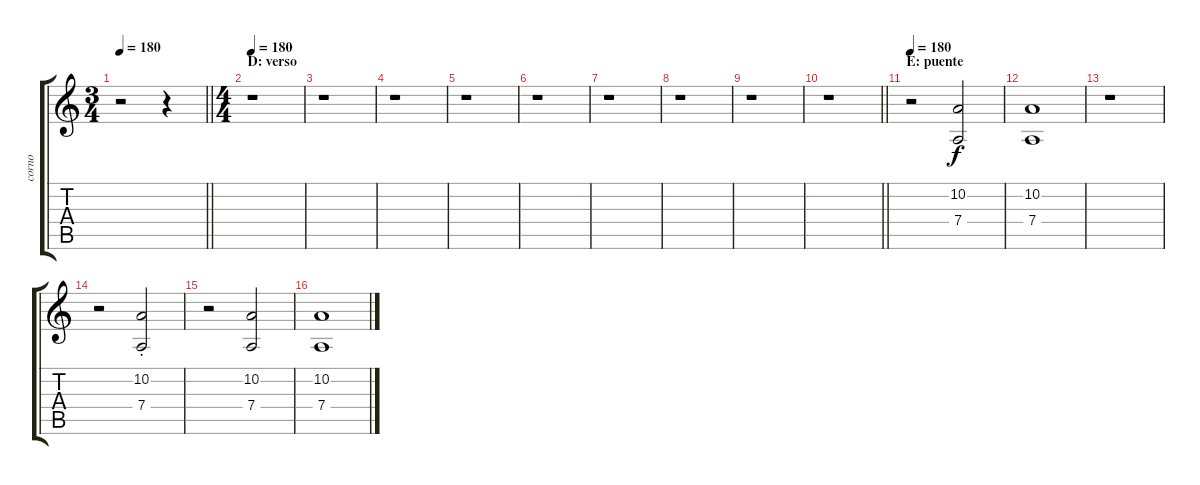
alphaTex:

\track ("corno" "corno") {instrument vibraphone}
\staff {score tabs}
\tuning (E4 B3 G3 D3 A2 E2) {hide}
\ts (3 4)
\tempo 180
\clef g2
\barLineRight lightlight
\ks c
r.2{dy f} r.4 |
\ts (4 4)
\section ("" "D: verso ")
\tempo 180
r.1 |
r.1 |
r.1 |
r.1 |
r.1 |
r.1 |
r.1 |
r.1 |
\barLineRight lightlight
r.1 |
\section ("" "E: puente")
\tempo 180
r.2 (10.2 7.4).2{volume 7 balance 3 instrument frenchhorn} |
(10.2 7.4).1{volume 7 balance 3} |
r.1 |
r.2 (10.2{st} 7.4{st}).2 |
r.2{volume 12 balance 13} (10.2 7.4).2{volume 9 balance 13} |
(10.2 7.4).1{volume 7 balance 3}
